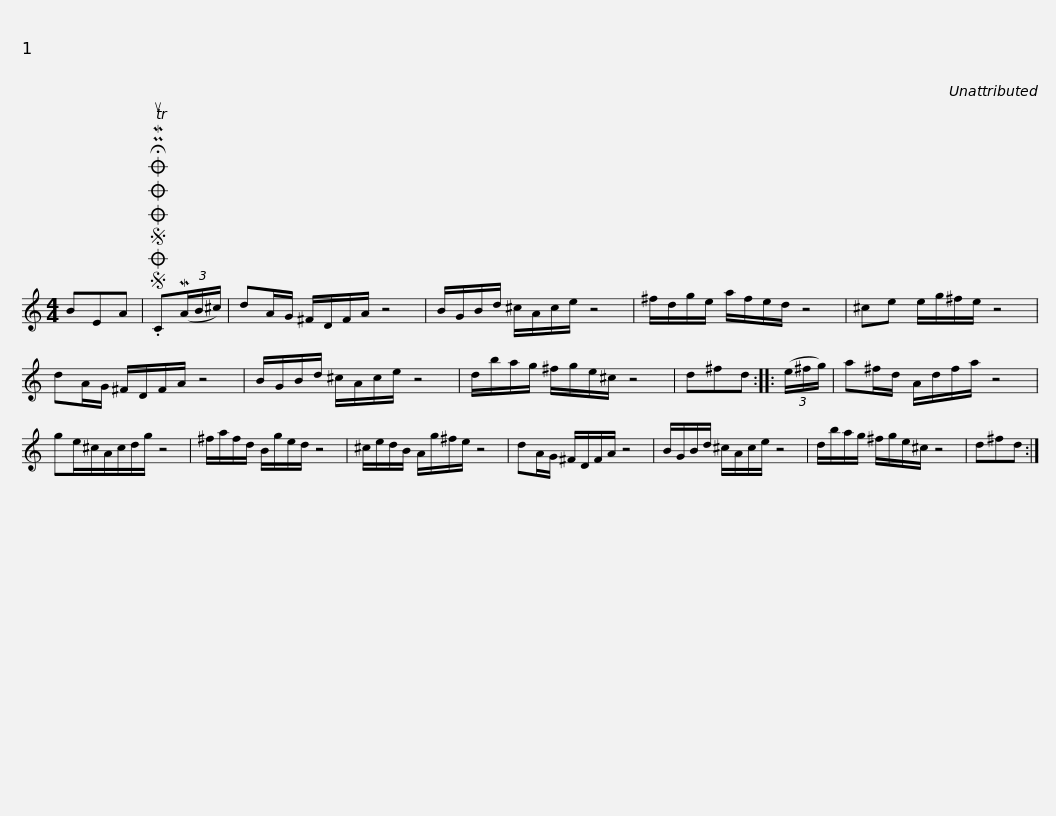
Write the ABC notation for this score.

X:1
L:1/8
M:4/4
I:linebreak $
K:C
V:1 treble
V:1
 BEA |SOSOOO .!fermata!PMTuC(3(MA/B/^c/) | dA/G/ ^F/D/F/A/ z4 | B/G/B/d/ ^c/A/c/e/ z4 | ^f/d/g/e/ a/f/e/d/ z4 | %5
 ^ce e/g/^f/e/ z4 |$ dA/G/ ^F/D/F/A/ z4 | B/G/B/d/ ^c/A/c/e/ z4 | d/b/a/g/ ^f/g/e/^c/ z4 | d^fd :: %10
 (3(e/^f/g/) | a^f/d/ A/d/f/a/ z4 |$ ge/^c/A/c/d/g/ z4 | ^f/a/f/d/ B/g/e/d/ z4 | ^c/e/d/B/ A/g/^f/e/ z4 | %15
 dA/G/ ^F/D/F/A/ z4 | B/G/B/d/ ^c/A/c/e/ z4 |$ d/b/a/g/ ^f/g/e/^c/ z4 | d^fd :| %19
